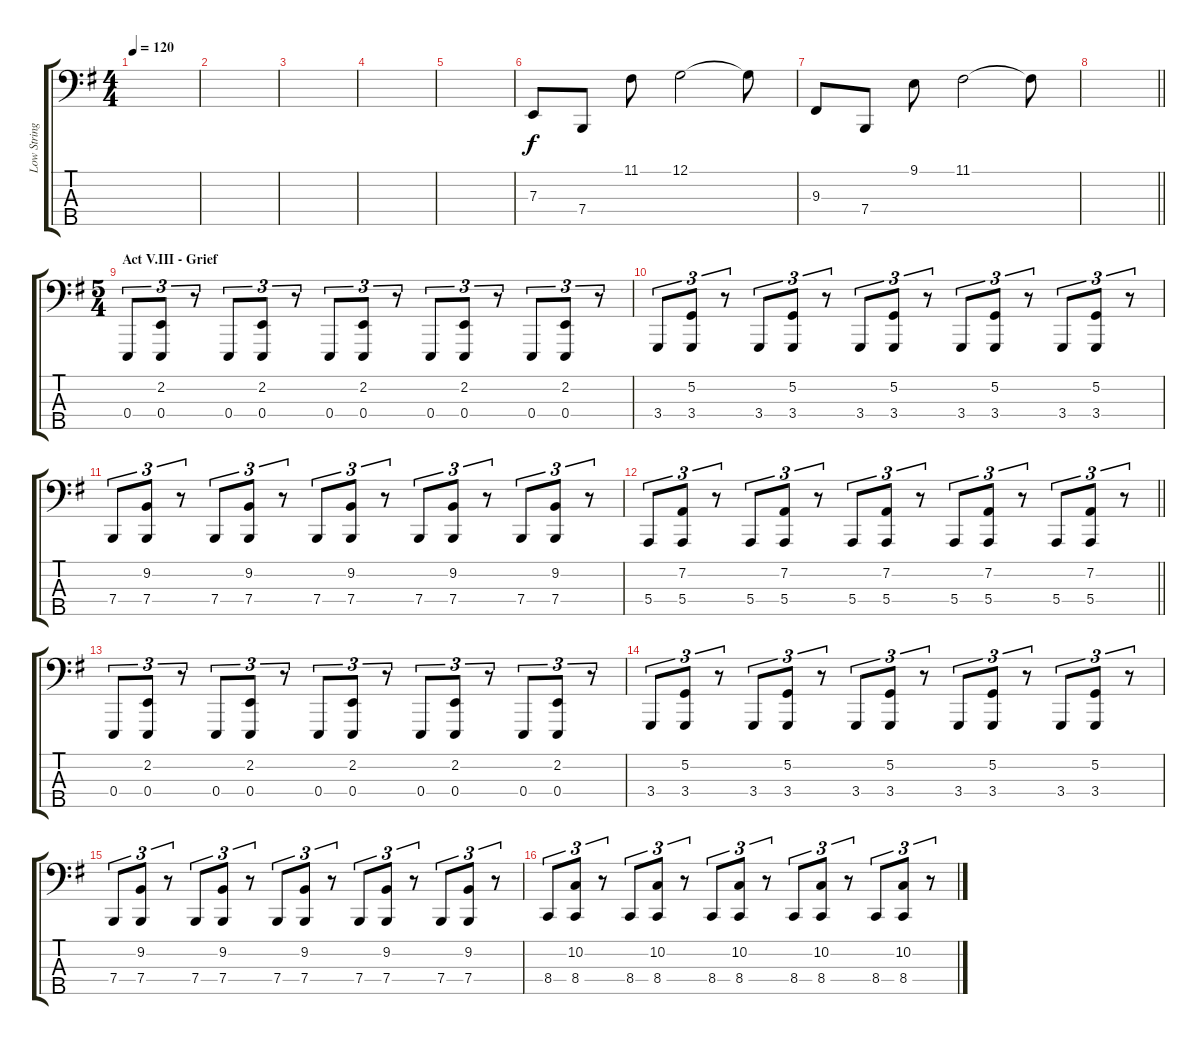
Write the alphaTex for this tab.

\track ("Low Strings Standard" "Low String") {instrument stringensemble1}
\staff {score tabs}
\tuning (G2 D2 A1 E1 B0) {hide}
\ts (4 4)
\tempo 120
\clef f4
\ks eminor
|
|
|
|
|
7.3.8 7.4.8 11.1.8 12.1.2 12.1{t}.8 |
9.3.8 7.4.8 9.1.8 11.1.2 11.1{t}.8 |
\barLineRight lightlight
|
\ts (5 4)
\section ("" "Act V.III - Grief")
0.4.8{tu (3 2) volume 16} (2.2 0.4).8{tu (3 2)} r.8{tu (3 2)} 0.4.8{tu (3 2)} (2.2 0.4).8{tu (3 2)} r.8{tu (3 2)} 0.4.8{tu (3 2)} (2.2 0.4).8{tu (3 2)} r.8{tu (3 2)} 0.4.8{tu (3 2)} (2.2 0.4).8{tu (3 2)} r.8{tu (3 2)} 0.4.8{tu (3 2)} (2.2 0.4).8{tu (3 2)} r.8{tu (3 2)} |
3.4.8{tu (3 2)} (5.2 3.4).8{tu (3 2)} r.8{tu (3 2)} 3.4.8{tu (3 2)} (5.2 3.4).8{tu (3 2)} r.8{tu (3 2)} 3.4.8{tu (3 2)} (5.2 3.4).8{tu (3 2)} r.8{tu (3 2)} 3.4.8{tu (3 2)} (5.2 3.4).8{tu (3 2)} r.8{tu (3 2)} 3.4.8{tu (3 2)} (5.2 3.4).8{tu (3 2)} r.8{tu (3 2)} |
7.4.8{tu (3 2)} (9.2 7.4).8{tu (3 2)} r.8{tu (3 2)} 7.4.8{tu (3 2)} (9.2 7.4).8{tu (3 2)} r.8{tu (3 2)} 7.4.8{tu (3 2)} (9.2 7.4).8{tu (3 2)} r.8{tu (3 2)} 7.4.8{tu (3 2)} (9.2 7.4).8{tu (3 2)} r.8{tu (3 2)} 7.4.8{tu (3 2)} (9.2 7.4).8{tu (3 2)} r.8{tu (3 2)} |
\barLineRight lightlight
5.4.8{tu (3 2)} (7.2 5.4).8{tu (3 2)} r.8{tu (3 2)} 5.4.8{tu (3 2)} (7.2 5.4).8{tu (3 2)} r.8{tu (3 2)} 5.4.8{tu (3 2)} (7.2 5.4).8{tu (3 2)} r.8{tu (3 2)} 5.4.8{tu (3 2)} (7.2 5.4).8{tu (3 2)} r.8{tu (3 2)} 5.4.8{tu (3 2)} (7.2 5.4).8{tu (3 2)} r.8{tu (3 2)} |
0.4.8{tu (3 2)} (2.2 0.4).8{tu (3 2)} r.8{tu (3 2)} 0.4.8{tu (3 2)} (2.2 0.4).8{tu (3 2)} r.8{tu (3 2)} 0.4.8{tu (3 2)} (2.2 0.4).8{tu (3 2)} r.8{tu (3 2)} 0.4.8{tu (3 2)} (2.2 0.4).8{tu (3 2)} r.8{tu (3 2)} 0.4.8{tu (3 2)} (2.2 0.4).8{tu (3 2)} r.8{tu (3 2)} |
3.4.8{tu (3 2)} (5.2 3.4).8{tu (3 2)} r.8{tu (3 2)} 3.4.8{tu (3 2)} (5.2 3.4).8{tu (3 2)} r.8{tu (3 2)} 3.4.8{tu (3 2)} (5.2 3.4).8{tu (3 2)} r.8{tu (3 2)} 3.4.8{tu (3 2)} (5.2 3.4).8{tu (3 2)} r.8{tu (3 2)} 3.4.8{tu (3 2)} (5.2 3.4).8{tu (3 2)} r.8{tu (3 2)} |
7.4.8{tu (3 2)} (9.2 7.4).8{tu (3 2)} r.8{tu (3 2)} 7.4.8{tu (3 2)} (9.2 7.4).8{tu (3 2)} r.8{tu (3 2)} 7.4.8{tu (3 2)} (9.2 7.4).8{tu (3 2)} r.8{tu (3 2)} 7.4.8{tu (3 2)} (9.2 7.4).8{tu (3 2)} r.8{tu (3 2)} 7.4.8{tu (3 2)} (9.2 7.4).8{tu (3 2)} r.8{tu (3 2)} |
8.4.8{tu (3 2)} (10.2 8.4).8{tu (3 2)} r.8{tu (3 2)} 8.4.8{tu (3 2)} (10.2 8.4).8{tu (3 2)} r.8{tu (3 2)} 8.4.8{tu (3 2)} (10.2 8.4).8{tu (3 2)} r.8{tu (3 2)} 8.4.8{tu (3 2)} (10.2 8.4).8{tu (3 2)} r.8{tu (3 2)} 8.4.8{tu (3 2)} (10.2 8.4).8{tu (3 2)} r.8{tu (3 2)}
